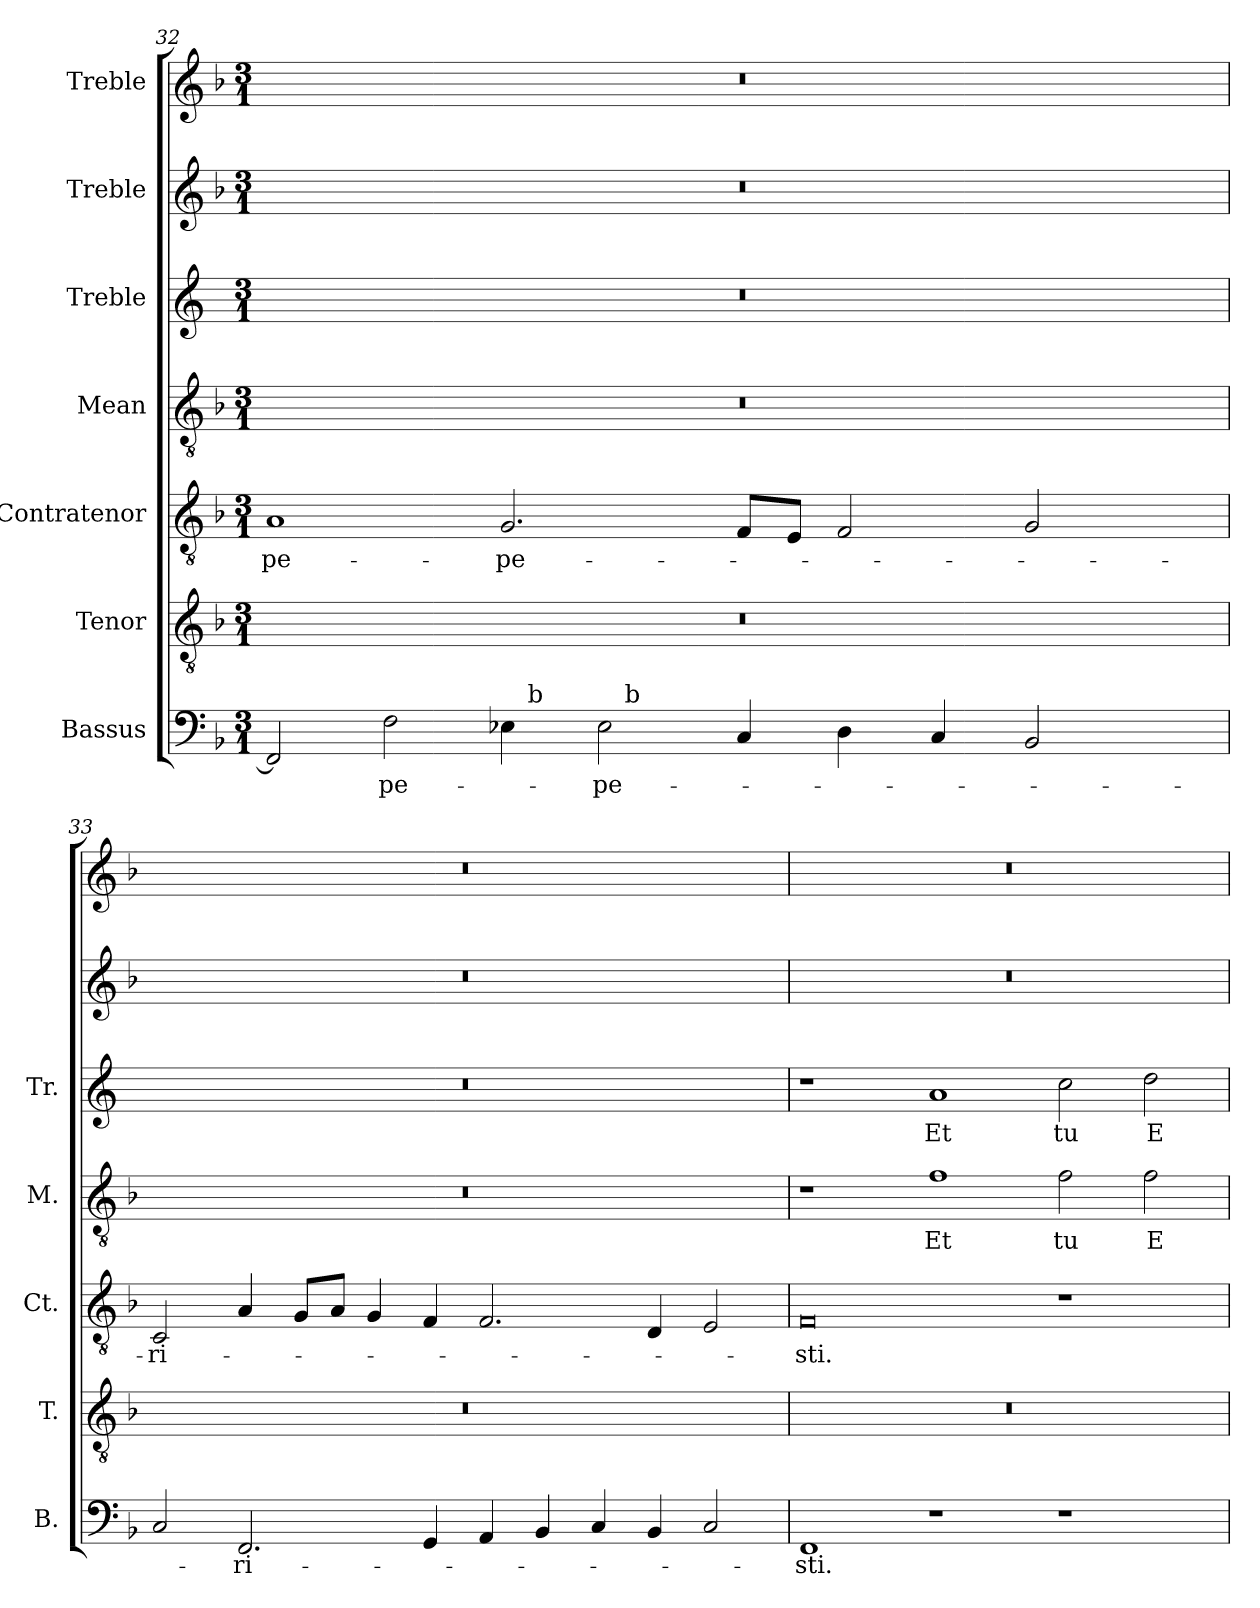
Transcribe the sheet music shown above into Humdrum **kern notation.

**kern	**text	**kern	**kern	**text	**kern	**text	**kern	**text	**kern	**kern
*part7	*part7	*part6	*part5	*part5	*part4	*part4	*part3	*part3	*part2	*part1
*staff7	*staff7	*staff6	*staff5	*staff5	*staff4	*staff4	*staff3	*staff3	*staff2	*staff1
*I"Bassus	*	*I"Tenor	*I"Contratenor	*	*I"Mean	*	*I"Treble	*	*I"Treble	*I"Treble
*I'B.	*	*I'T.	*I'Ct.	*	*I'M.	*	*I'Tr.	*	*	*
*clefF4	*	*clefGv2	*clefGv2	*	*clefGv2	*	*clefG2	*	*clefG2	*clefG2
*	*	*ITrd7c12	*ITrd7c12	*	*ITrd7c12	*	*	*	*	*
*k[b-]	*	*k[b-]	*k[b-]	*	*k[b-]	*	*k[]	*	*k[b-]	*k[b-]
*F:	*	*F:	*F:	*	*F:	*	*	*	*F:	*F:
*M3/1	*	*M3/1	*M3/1	*	*M3/1	*	*M3/1	*	*M3/1	*M3/1
=32	=32	=32	=32	=32	=32	=32	=32	=32	=32	=32
!	!	!LO:N:vis=1	!	!	!	!	!	!	!	!
!	!	!	!	!LO:LY:b:color=#000000	!LO:N:vis=1	!	!LO:N:vis=1	!	!LO:N:vis=1	!LO:N:vis=1
*^	*	*	*	*	*	*	*	*	*	*
*	*^	*	*	*	*	*	*	*	*	*	*
2FFi/]	1ryy	1ryy	.	0.r	1AAi	pe-	0.r	.	0.r	.	0.r	0.r
!	!	!	!LO:LY:b:color=#000000	!	!	!	!	!	!	!	!	!
2Fi\	.	.	pe-	.	.	.	.	.	.	.	.	.
!	!	!	!	!	!	!LO:LY:b:color=#000000	!	!	!	!	!	!
4E-i\	32ryy	4ryy	.	.	2.GGi/	-pe-	.	.	.	.	.	.
.	256ryy	.	.	.	.	.	.	.	.	.	.	.
!	!LO:TX:a:t=b	!	!	!	!	!	!	!	!	!	!	!
.	1ryy	.	.	.	.	.	.	.	.	.	.	.
!	!	!	!LO:LY:b:color=#000000	!	!	!	!	!	!	!	!	!
2E-i\	.	32ryy	-pe-	.	.	.	.	.	.	.	.	.
.	.	256ryy	.	.	.	.	.	.	.	.	.	.
!	!	!LO:TX:a:t=b	!	!	!	!	!	!	!	!	!	!
.	.	1ryy	.	.	.	.	.	.	.	.	.	.
4Ci/	.	.	.	.	8FFi/L	.	.	.	.	.	.	.
.	.	.	.	.	8EEi/J	.	.	.	.	.	.	.
4Di\	.	.	.	.	2FFi/	.	.	.	.	.	.	.
.	2ryy	.	.	.	.	.	.	.	.	.	.	.
4Ci/	.	.	.	.	.	.	.	.	.	.	.	.
.	.	2ryy	.	.	.	.	.	.	.	.	.	.
2BB-i/	.	.	.	.	2GGi/	.	.	.	.	.	.	.
.	4ryy	.	.	.	.	.	.	.	.	.	.	.
.	8ryy	8ryy	.	.	.	.	.	.	.	.	.	.
.	16ryy	16ryy	.	.	.	.	.	.	.	.	.	.
.	64..ryy	64..ryy	.	.	.	.	.	.	.	.	.	.
=33`	=33`	=33`	=33`	=33`	=33`	=33`	=33`	=33`	=33`	=33`	=33`	=33`
!	!	!	!	!LO:N:vis=1	!	!	!	!	!	!	!	!
*v	*v	*v	*	*	*	*	*	*	*	*	*	*
*^	*	*	*	*	*	*	*	*	*	*
*	*^	*	*	*	*	*	*	*	*	*	*
!	!	!	!	!	!	!LO:LY:b:color=#000000	!LO:N:vis=1	!	!LO:N:vis=1	!	!LO:N:vis=1	!LO:N:vis=1
*v	*v	*v	*	*	*	*	*	*	*	*	*	*
2Ci/	.	0.r	2CCi/	-ri-	0.r	.	0.r	.	0.r	0.r
!	!LO:LY:b:color=#000000	!	!	!	!	!	!	!	!	!
2.FFi/	-ri-	.	4AAi/	.	.	.	.	.	.	.
.	.	.	8GGi/L	.	.	.	.	.	.	.
.	.	.	8AAi/J	.	.	.	.	.	.	.
.	.	.	4GGi/	.	.	.	.	.	.	.
4GGi/	.	.	4FFi/	.	.	.	.	.	.	.
4AAi/	.	.	2.FFi/	.	.	.	.	.	.	.
4BB-i/	.	.	.	.	.	.	.	.	.	.
4Ci/	.	.	.	.	.	.	.	.	.	.
4BB-i/	.	.	4DDi/	.	.	.	.	.	.	.
2Ci/	.	.	2EEi/	.	.	.	.	.	.	.
!!LO:PB:g=z
=34`	=34`	=34`	=34`	=34`	=34`	=34`	=34`	=34`	=34`	=34`
!	!LO:LY:b:color=#000000	!LO:N:vis=1	!	!	!	!	!	!	!	!
!	!	!	!	!LO:LY:b:color=#000000	!	!	!	!	!LO:N:vis=1	!LO:N:vis=1
1FFi	-sti.	0.r	0FFi	-sti.	1r	.	1r	.	0.r	0.r
!	!	!	!	!	!	!LO:LY:b:color=#000000	!	!	!	!
!	!	!	!	!	!	!	!	!LO:LY:b:color=#000000	!	!
1r	.	.	.	.	1Fi	Et	1ai	Et	.	.
!	!	!	!	!	!	!LO:LY:b:color=#000000	!	!	!	!
!	!	!	!	!	!	!	!	!LO:LY:b:color=#000000	!	!
1r	.	.	1r	.	2Fi\	tu	2cci\	tu	.	.
!	!	!	!	!	!	!LO:LY:b:color=#000000	!	!	!	!
!	!	!	!	!	!	!	!	!LO:LY:b:color=#000000	!	!
.	.	.	.	.	2Fi\	E-	2ddi\	E-	.	.
=`	=`	=`	=`	=`	=`	=`	=`	=`	=`	=`
*-	*-	*-	*-	*-	*-	*-	*-	*-	*-	*-
